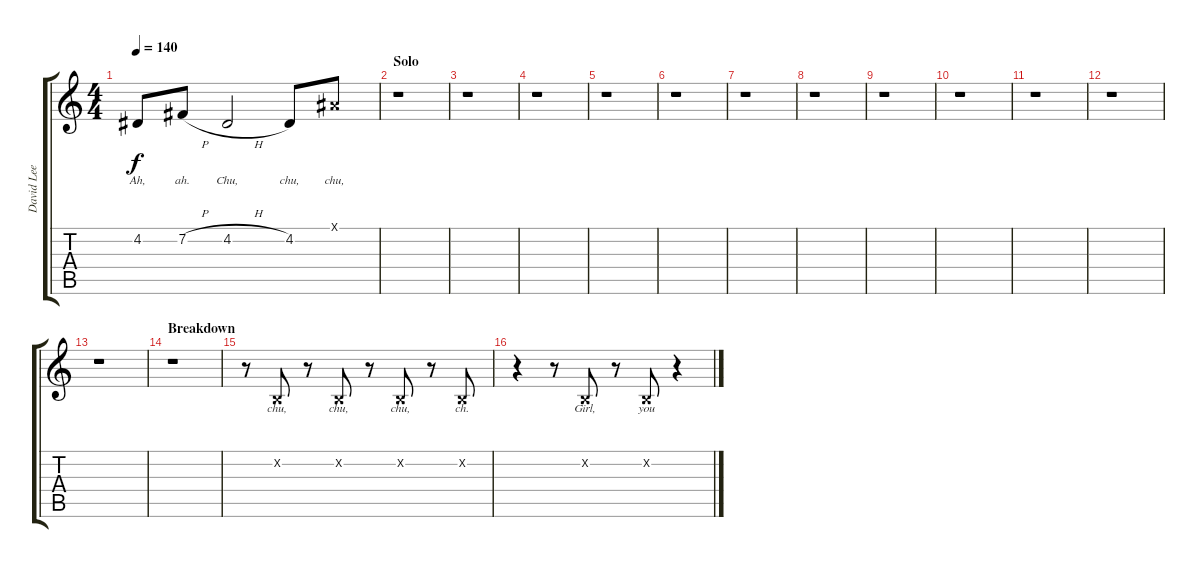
\track ("David Lee Roth (Vocals)" "David Lee ") {instrument clarinet}
\staff {score tabs}
\tuning (E4 B3 G3 D3 A2 E2) {hide}
\ts (4 4)
\tempo 140
\clef g2
\ks c
4.2{t}.8{lyrics (0 "Ah,") lyrics (1 "") lyrics (2 "") lyrics (3 "") lyrics (4 "") dy f} 7.2{h}.8{lyrics (0 "ah.") lyrics (1 "") lyrics (2 "") lyrics (3 "") lyrics (4 "")} 4.2{h}.2{lyrics (0 "Chu,") lyrics (1 "") lyrics (2 "") lyrics (3 "") lyrics (4 "")} 4.2.8{lyrics (0 "chu,") lyrics (1 "") lyrics (2 "") lyrics (3 "") lyrics (4 "")} 6.1{x}.8{lyrics (0 "chu,") lyrics (1 "") lyrics (2 "") lyrics (3 "") lyrics (4 "")} |
\section ("" "Solo")
r.1 |
r.1 |
r.1 |
r.1 |
r.1 |
r.1 |
r.1 |
r.1 |
r.1 |
r.1 |
r.1 |
r.1 |
\section ("" "Breakdown")
r.1 |
r.8 0.2{x}.8{lyrics (0 "chu,") lyrics (1 "") lyrics (2 "") lyrics (3 "") lyrics (4 "")} r.8 0.2{x}.8{lyrics (0 "chu,") lyrics (1 "") lyrics (2 "") lyrics (3 "") lyrics (4 "")} r.8 0.2{x}.8{lyrics (0 "chu,") lyrics (1 "") lyrics (2 "") lyrics (3 "") lyrics (4 "")} r.8 0.2{x}.8{lyrics (0 "ch.") lyrics (1 "") lyrics (2 "") lyrics (3 "") lyrics (4 "")} |
r.4 r.8 0.2{x}.8{lyrics (0 "Girl,") lyrics (1 "") lyrics (2 "") lyrics (3 "") lyrics (4 "")} r.8 0.2{x}.8{lyrics (0 "you") lyrics (1 "") lyrics (2 "") lyrics (3 "") lyrics (4 "")} r.4
